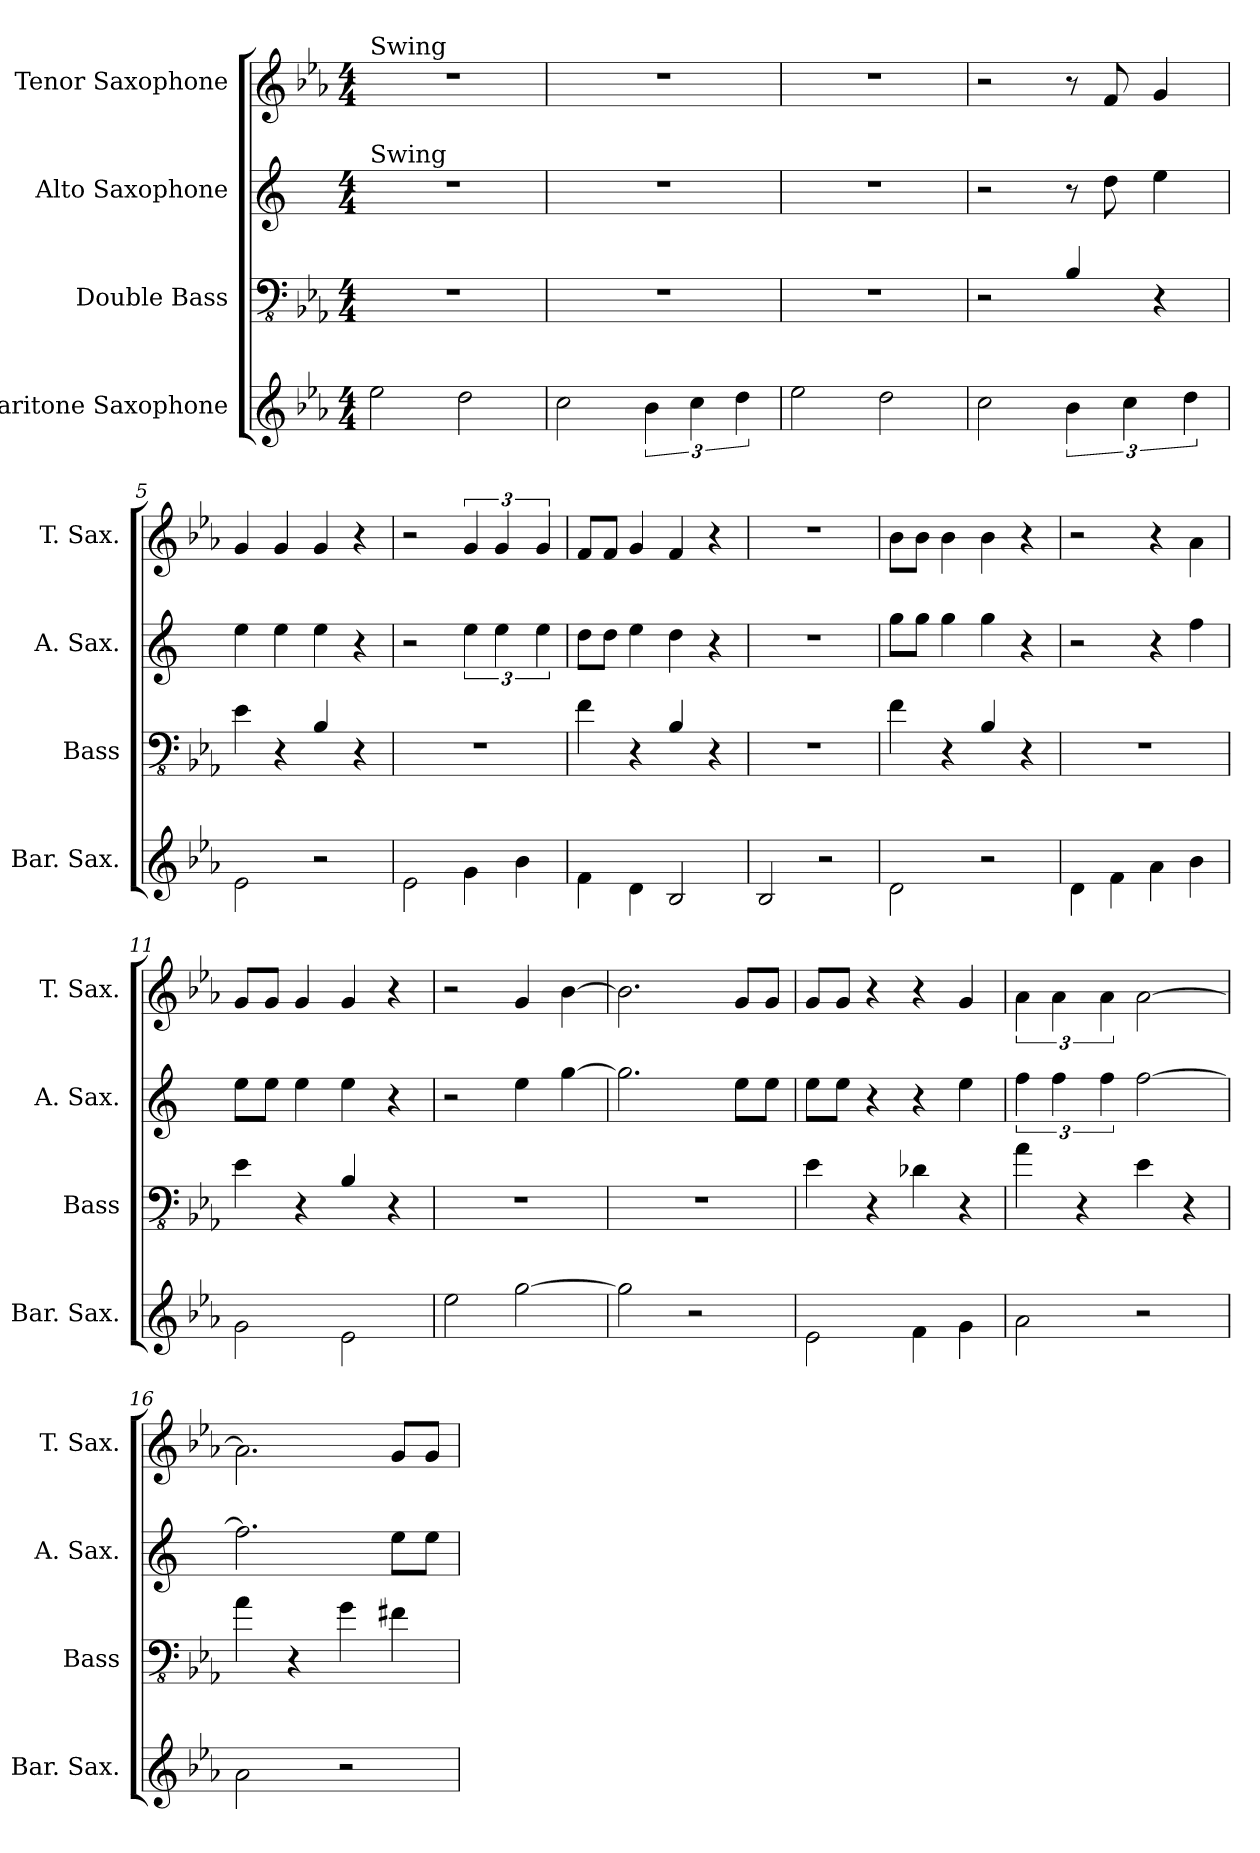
**kern	**kern	**kern	**kern
*part4	*part3	*part2	*part1
*staff4	*staff3	*staff2	*staff1
*I"Baritone Saxophone	*I"Double Bass	*I"Alto Saxophone	*I"Tenor Saxophone
*I'Bar. Sax.	*I'Bass	*I'A. Sax.	*I'T. Sax.
*clefG2	*clefFv4	*clefG2	*clefG2
*ITrd12c21	*ITrd7c12	*ITrd5c9	*ITrd8c14
*k[b-e-a-]	*k[b-e-a-]	*k[b-e-a-]	*k[b-e-a-]
*E-:	*E-:	*E-:	*E-:
*M4/4	*M4/4	*M4/4	*M4/4
=1	=1	=1	=1
!	!	!	!LO:TX:a:t=Swing
!	!	!LO:TX:a:t=Swing	!
2e-\	1r	1r	1r
2d\	.	.	.
=2	=2	=2	=2
2c\	1r	1r	1r
6B-\	.	.	.
6c\	.	.	.
6d\	.	.	.
=3	=3	=3	=3
2e-\	1r	1r	1r
2d\	.	.	.
=4	=4	=4	=4
2c\	2r	2r	2r
6B-\	4BBB-/	8r	8r
.	.	8f\	8F/
6c\	.	.	.
.	4r	4g\	4G/
6d\	.	.	.
=5	=5	=5	=5
2E-\	4EE-\	4g\	4G/
.	4r	4g\	4G/
2r	4BBB-/	4g\	4G/
.	4r	4r	4r
=6	=6	=6	=6
2E-\	1r	2r	2r
4G\	.	6g\	6G/
.	.	6g\	6G/
4B-\	.	.	.
.	.	6g\	6G/
=7	=7	=7	=7
4F\	4FF\	8f\L	8F/L
.	.	8f\J	8F/J
4D\	4r	4g\	4G/
2BB-/	4BBB-/	4f\	4F/
.	4r	4r	4r
!!LO:LB:g=z
=8	=8	=8	=8
2BB-/	1r	1r	1r
2r	.	.	.
=9	=9	=9	=9
2D\	4FF\	8b-\L	8B-\L
.	.	8b-\J	8B-\J
.	4r	4b-\	4B-\
2r	4BBB-/	4b-\	4B-\
.	4r	4r	4r
=10	=10	=10	=10
4D\	1r	2r	2r
4F\	.	.	.
4A-\	.	4r	4r
4B-\	.	4a-\	4A-\
=11	=11	=11	=11
2G\	4EE-\	8g\L	8G/L
.	.	8g\J	8G/J
.	4r	4g\	4G/
2E-\	4BBB-/	4g\	4G/
.	4r	4r	4r
=12	=12	=12	=12
2e-\	1r	2r	2r
[2g\	.	4g\	4G/
.	.	[4b-\	[4B-\
=13	=13	=13	=13
2g\]	1r	2.b-\]	2.B-\]
2r	.	.	.
.	.	8g\L	8G/L
.	.	8g\J	8G/J
=14	=14	=14	=14
2E-\	4EE-\	8g\L	8G/L
.	.	8g\J	8G/J
.	4r	4r	4r
4F\	4DD-X\	4r	4r
4G\	4r	4g\	4G/
=15	=15	=15	=15
2A-\	4AA-\	6a-\	6A-\
.	.	6a-\	6A-\
.	4r	.	.
.	.	6a-\	6A-\
2r	4EE-\	[2a-\	[2A-\
.	4r	.	.
!!LO:PB:g=z
=16	=16	=16	=16
2A-\	4AA-\	2.a-\]	2.A-\]
.	4r	.	.
2r	4GG\	.	.
.	4FF#X\	8g\L	8G/L
.	.	8g\J	8G/J
=	=	=	=
*-	*-	*-	*-
